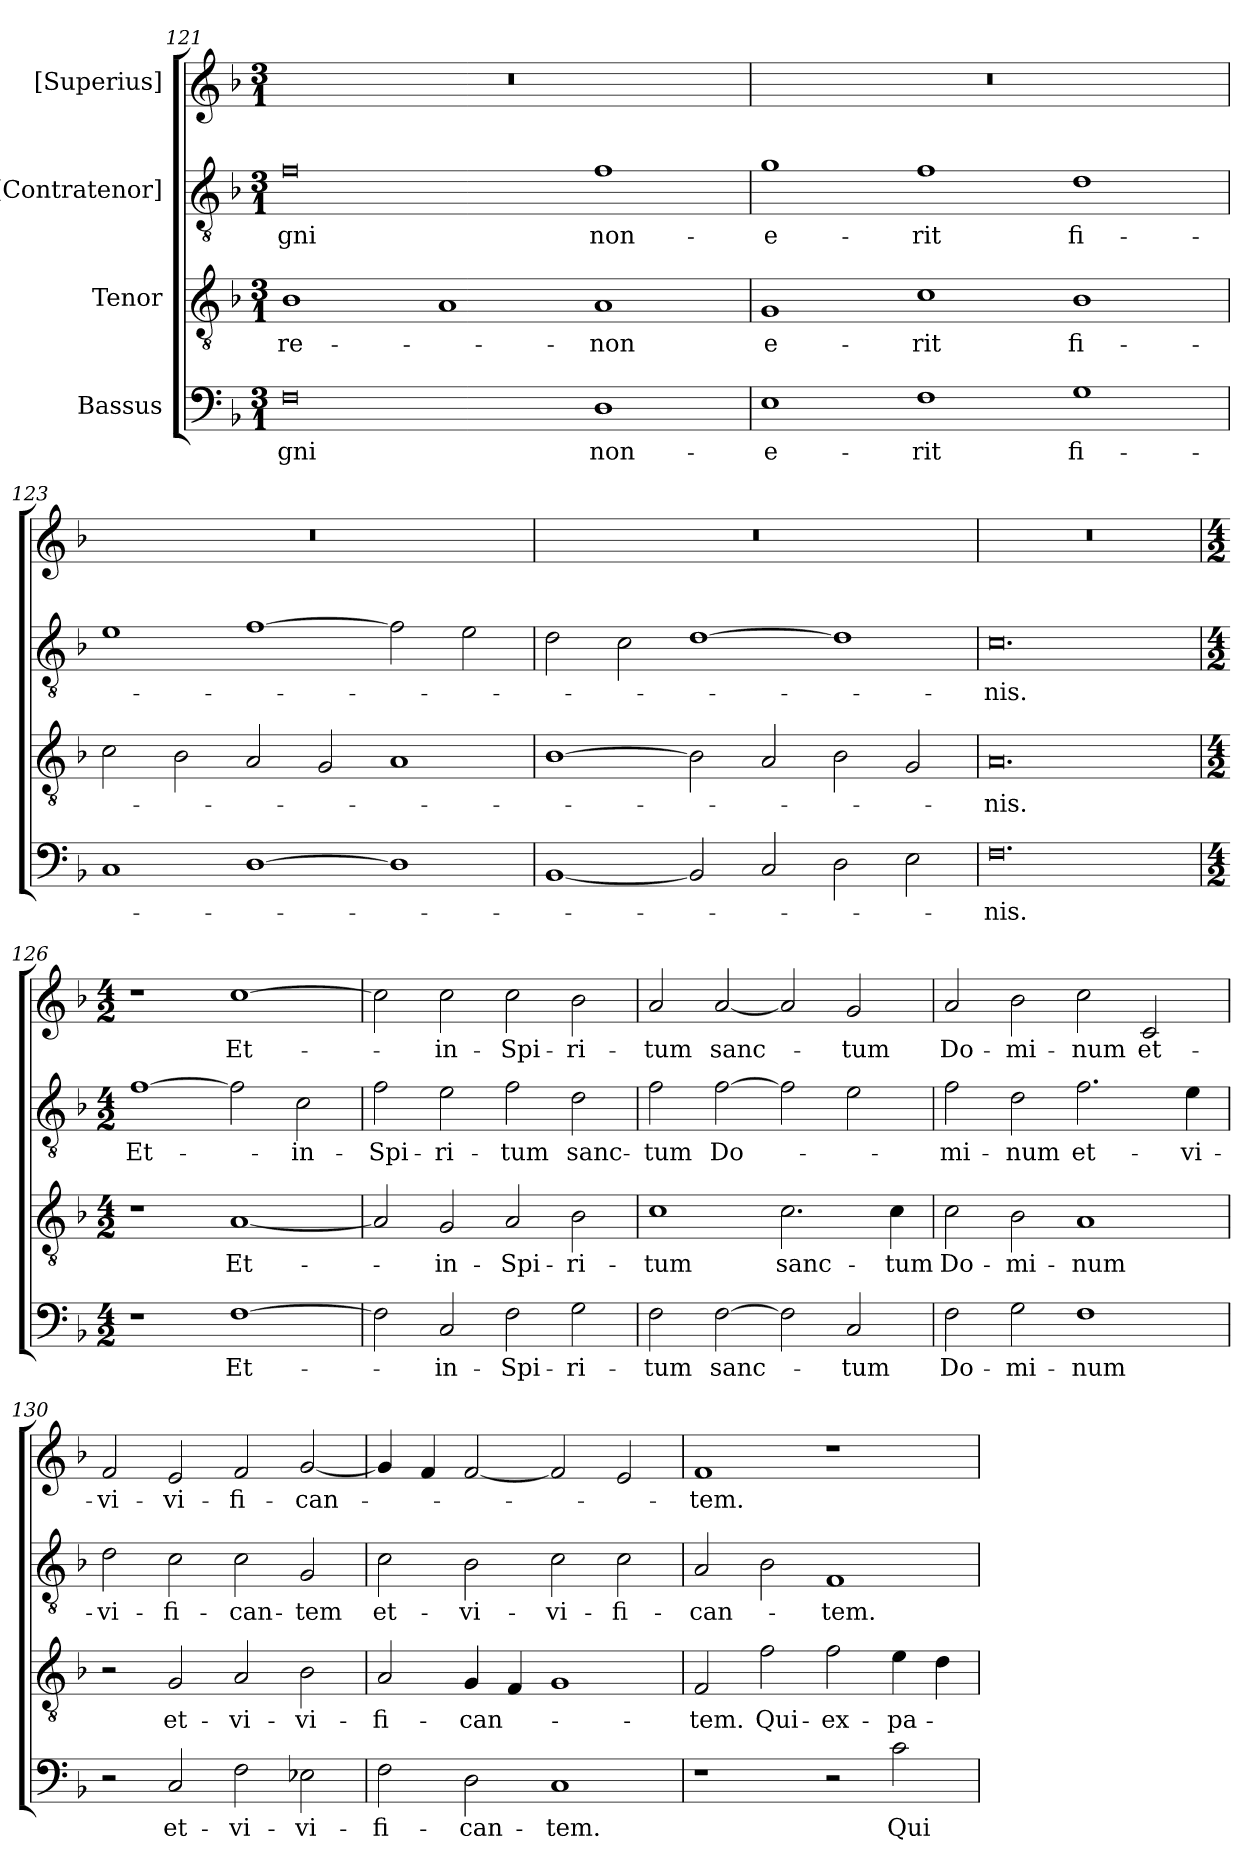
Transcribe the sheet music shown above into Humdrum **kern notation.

**kern	**text	**kern	**text	**kern	**text	**kern	**text
*part4	*part4	*part3	*part3	*part2	*part2	*part1	*part1
*staff4	*staff4	*staff3	*staff3	*staff2	*staff2	*staff1	*staff1
*I"Bassus	*	*I"Tenor	*	*I"[Contratenor]	*	*I"[Superius]	*
*clefF4	*	*clefGv2	*	*clefGv2	*	*clefG2	*
*k[b-]	*	*k[b-]	*	*k[b-]	*	*k[b-]	*
*M3/1	*	*M3/1	*	*M3/1	*	*M3/1	*
=121	=121	=121	=121	=121	=121	=121	=121
!	!	!	!	!	!	!LO:N:vis=0	!
0F\	-gni	1B-\	re-	0f\	-gni	0.r	.
.	.	1A/	.	.	.	.	.
1D\	non-	1A/	-non	1f\	non-	.	.
=122	=122	=122	=122	=122	=122	=122	=122
!	!	!	!	!	!	!LO:N:vis=0	!
1E\	e-	1G/	e-	1g\	e-	0.r	.
1F\	-rit	1c\	-rit	1f\	-rit	.	.
1G\	fi-	1B-\	fi-	1d\	fi-	.	.
=123	=123	=123	=123	=123	=123	=123	=123
!	!	!	!	!	!	!LO:N:vis=0	!
1C/	.	2c\	.	1e\	.	0.r	.
.	.	2B-\	.	.	.	.	.
[1D\	.	2A/	.	[1f\	.	.	.
.	.	2G/	.	.	.	.	.
1D\]	.	1A/	.	2f\]	.	.	.
.	.	.	.	2e\	.	.	.
=124	=124	=124	=124	=124	=124	=124	=124
!	!	!	!	!	!	!LO:N:vis=0	!
[1BB-/	.	[1B-\	.	2d\	.	0.r	.
.	.	.	.	2c\	.	.	.
2BB-/]	.	2B-\]	.	[1d\	.	.	.
2C/	.	2A/	.	.	.	.	.
2D\	.	2B-\	.	1d\]	.	.	.
2E\	.	2G/	.	.	.	.	.
=125	=125	=125	=125	=125	=125	=125	=125
!	!	!	!	!	!	!LO:N:vis=0	!
0.F\	-nis.	0.A/	-nis.	0.c\	-nis.	0.r	.
=126	=126	=126	=126	=126	=126	=126	=126
*M4/2	*	*M4/2	*	*M4/2	*	*M4/2	*
1r	.	1r	.	[1f\	Et-	1r	.
[1F\	Et-	[1A/	Et-	2f\]	.	[1cc\	Et-
.	.	.	.	2c\	in-	.	.
=127	=127	=127	=127	=127	=127	=127	=127
2F\]	.	2A/]	.	2f\	Spi-	2cc\]	.
2C/	in-	2G/	in-	2e\	-ri-	2cc\	in-
2F\	Spi-	2A/	Spi-	2f\	-tum	2cc\	Spi-
2G\	-ri-	2B-\	-ri-	2d\	sanc-	2b-\	-ri-
=128	=128	=128	=128	=128	=128	=128	=128
2F\	-tum	1c\	-tum	2f\	-tum	2a/	-tum
[2F\	sanc-	.	.	[2f\	Do-	[2a/	sanc-
2F\]	.	2.c\	sanc-	2f\]	.	2a/]	.
2C/	-tum	.	.	2e\	.	2g/	-tum
.	.	4c\	-tum	.	.	.	.
=129	=129	=129	=129	=129	=129	=129	=129
2F\	Do-	2c\	Do-	2f\	-mi-	2a/	Do-
2G\	-mi-	2B-\	-mi-	2d\	-num	2b-\	-mi-
1F\	-num	1A/	-num	2.f\	et-	2cc\	-num
.	.	.	.	.	.	2c/	et-
.	.	.	.	4e\	vi-	.	.
=130	=130	=130	=130	=130	=130	=130	=130
2r	.	2r	.	2d\	-vi-	2f/	vi-
2C/	et-	2G/	et-	2c\	-fi-	2e/	-vi-
2F\	vi-	2A/	vi-	2c\	-can-	2f/	-fi-
2E-X\	-vi-	2B-\	-vi-	2G/	-tem	[2g/	-can-
=131	=131	=131	=131	=131	=131	=131	=131
2F\	-fi-	2A/	-fi-	2c\	et-	4g/]	.
.	.	.	.	.	.	4f/	.
2D\	-can-	4G/	-can-	2B-\	vi-	[2f/	.
.	.	4F/	.	.	.	.	.
1C/	-tem.	1G/	.	2c\	-vi-	2f/]	.
.	.	.	.	2c\	-fi-	2e/	.
=132	=132	=132	=132	=132	=132	=132	=132
1r	.	2F/	-tem.	2A/	-can-	1f/	-tem.
.	.	2f\	Qui-	2B-\	.	.	.
2r	.	2f\	ex-	1F/	-tem.	1r	.
2c\	Qui-	4e\	pa-	.	.	.	.
.	.	4d\	.	.	.	.	.
=	=	=	=	=	=	=	=
*-	*-	*-	*-	*-	*-	*-	*-
